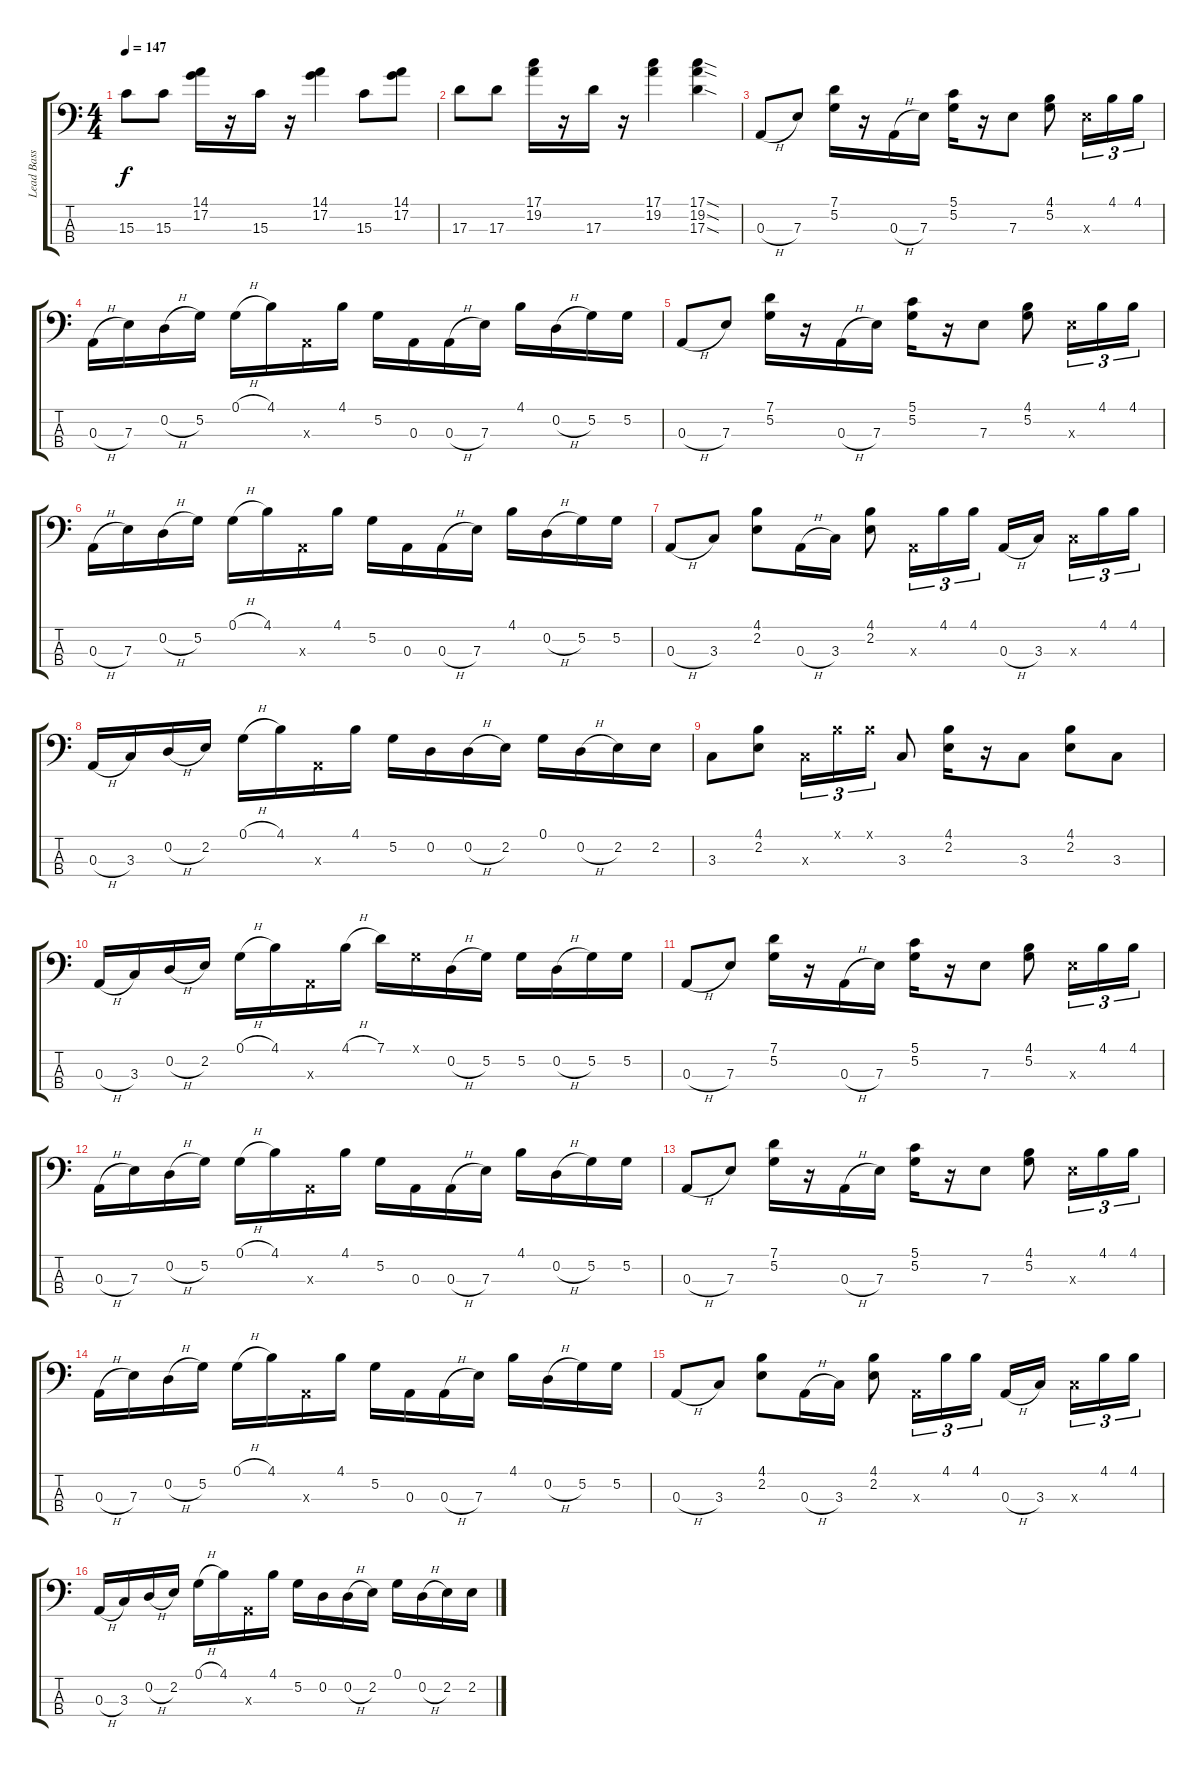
\track ("Lead Bass" "Lead Bass") {instrument slapbass1}
\staff {score tabs}
\tuning (G2 D2 A1 E1) {hide}
\ts (4 4)
\tempo 147
\clef f4
\ks c
15.3.8{dy f} 15.3.8 (14.1 17.2).16 r.16 15.3.16 r.16 (14.1 17.2).4 15.3.8 (14.1 17.2).8 |
17.3.8 17.3.8 (17.1 19.2).16 r.16 17.3.16 r.16 (17.1 19.2).4 (17.1{sod} 19.2{sod} 17.3{sod}).4 |
0.3{h}.8 7.3.8 (7.1 5.2).16 r.16 0.3{h}.16 7.3.16 (5.1 5.2).16 r.16 7.3.8 (4.1 5.2).8 7.3{x}.16{tu (3 2)} 4.1.16{tu (3 2)} 4.1.16{tu (3 2)} |
0.3{h}.16 7.3.16 0.2{h}.16 5.2.16 0.1{h}.16 4.1.16 0.3{x}.16 4.1.16 5.2.16 0.3.16 0.3{h}.16 7.3.16 4.1.16 0.2{h}.16 5.2.16 5.2.16 |
0.3{h}.8 7.3.8 (7.1 5.2).16 r.16 0.3{h}.16 7.3.16 (5.1 5.2).16 r.16 7.3.8 (4.1 5.2).8 7.3{x}.16{tu (3 2)} 4.1.16{tu (3 2)} 4.1.16{tu (3 2)} |
0.3{h}.16 7.3.16 0.2{h}.16 5.2.16 0.1{h}.16 4.1.16 0.3{x}.16 4.1.16 5.2.16 0.3.16 0.3{h}.16 7.3.16 4.1.16 0.2{h}.16 5.2.16 5.2.16 |
0.3{h}.8 3.3.8 (4.1 2.2).8 0.3{h}.16 3.3.16 (4.1 2.2).8 0.3{x}.16{tu (3 2)} 4.1.16{tu (3 2)} 4.1.16{tu (3 2)} 0.3{h}.16 3.3.16{beam splitsecondary} 3.3{x}.16{tu (3 2)} 4.1.16{tu (3 2)} 4.1.16{tu (3 2)} |
0.3{h}.16 3.3.16 0.2{h}.16 2.2.16 0.1{h}.16 4.1.16 0.3{x}.16 4.1.16 5.2.16 0.2.16 0.2{h}.16 2.2.16 0.1.16 0.2{h}.16 2.2.16 2.2.16 |
3.3.8 (4.1 2.2).8 3.3{x}.16{tu (3 2)} 4.1{x}.16{tu (3 2)} 4.1{x}.16{tu (3 2)} 3.3.8 (4.1 2.2).16 r.16 3.3.8 (4.1 2.2).8 3.3.8 |
0.3{h}.16 3.3.16 0.2{h}.16 2.2.16 0.1{h}.16 4.1.16 0.3{x}.16 4.1{h}.16 7.1.16 0.1{x}.16 0.2{h}.16 5.2.16 5.2.16 0.2{h}.16 5.2.16 5.2.16 |
0.3{h}.8 7.3.8 (7.1 5.2).16 r.16 0.3{h}.16 7.3.16 (5.1 5.2).16 r.16 7.3.8 (4.1 5.2).8 7.3{x}.16{tu (3 2)} 4.1.16{tu (3 2)} 4.1.16{tu (3 2)} |
0.3{h}.16 7.3.16 0.2{h}.16 5.2.16 0.1{h}.16 4.1.16 0.3{x}.16 4.1.16 5.2.16 0.3.16 0.3{h}.16 7.3.16 4.1.16 0.2{h}.16 5.2.16 5.2.16 |
0.3{h}.8 7.3.8 (7.1 5.2).16 r.16 0.3{h}.16 7.3.16 (5.1 5.2).16 r.16 7.3.8 (4.1 5.2).8 7.3{x}.16{tu (3 2)} 4.1.16{tu (3 2)} 4.1.16{tu (3 2)} |
0.3{h}.16 7.3.16 0.2{h}.16 5.2.16 0.1{h}.16 4.1.16 0.3{x}.16 4.1.16 5.2.16 0.3.16 0.3{h}.16 7.3.16 4.1.16 0.2{h}.16 5.2.16 5.2.16 |
0.3{h}.8 3.3.8 (4.1 2.2).8 0.3{h}.16 3.3.16 (4.1 2.2).8 0.3{x}.16{tu (3 2)} 4.1.16{tu (3 2)} 4.1.16{tu (3 2)} 0.3{h}.16 3.3.16{beam splitsecondary} 3.3{x}.16{tu (3 2)} 4.1.16{tu (3 2)} 4.1.16{tu (3 2)} |
0.3{h}.16 3.3.16 0.2{h}.16 2.2.16 0.1{h}.16 4.1.16 0.3{x}.16 4.1.16 5.2.16 0.2.16 0.2{h}.16 2.2.16 0.1.16 0.2{h}.16 2.2.16 2.2.16
